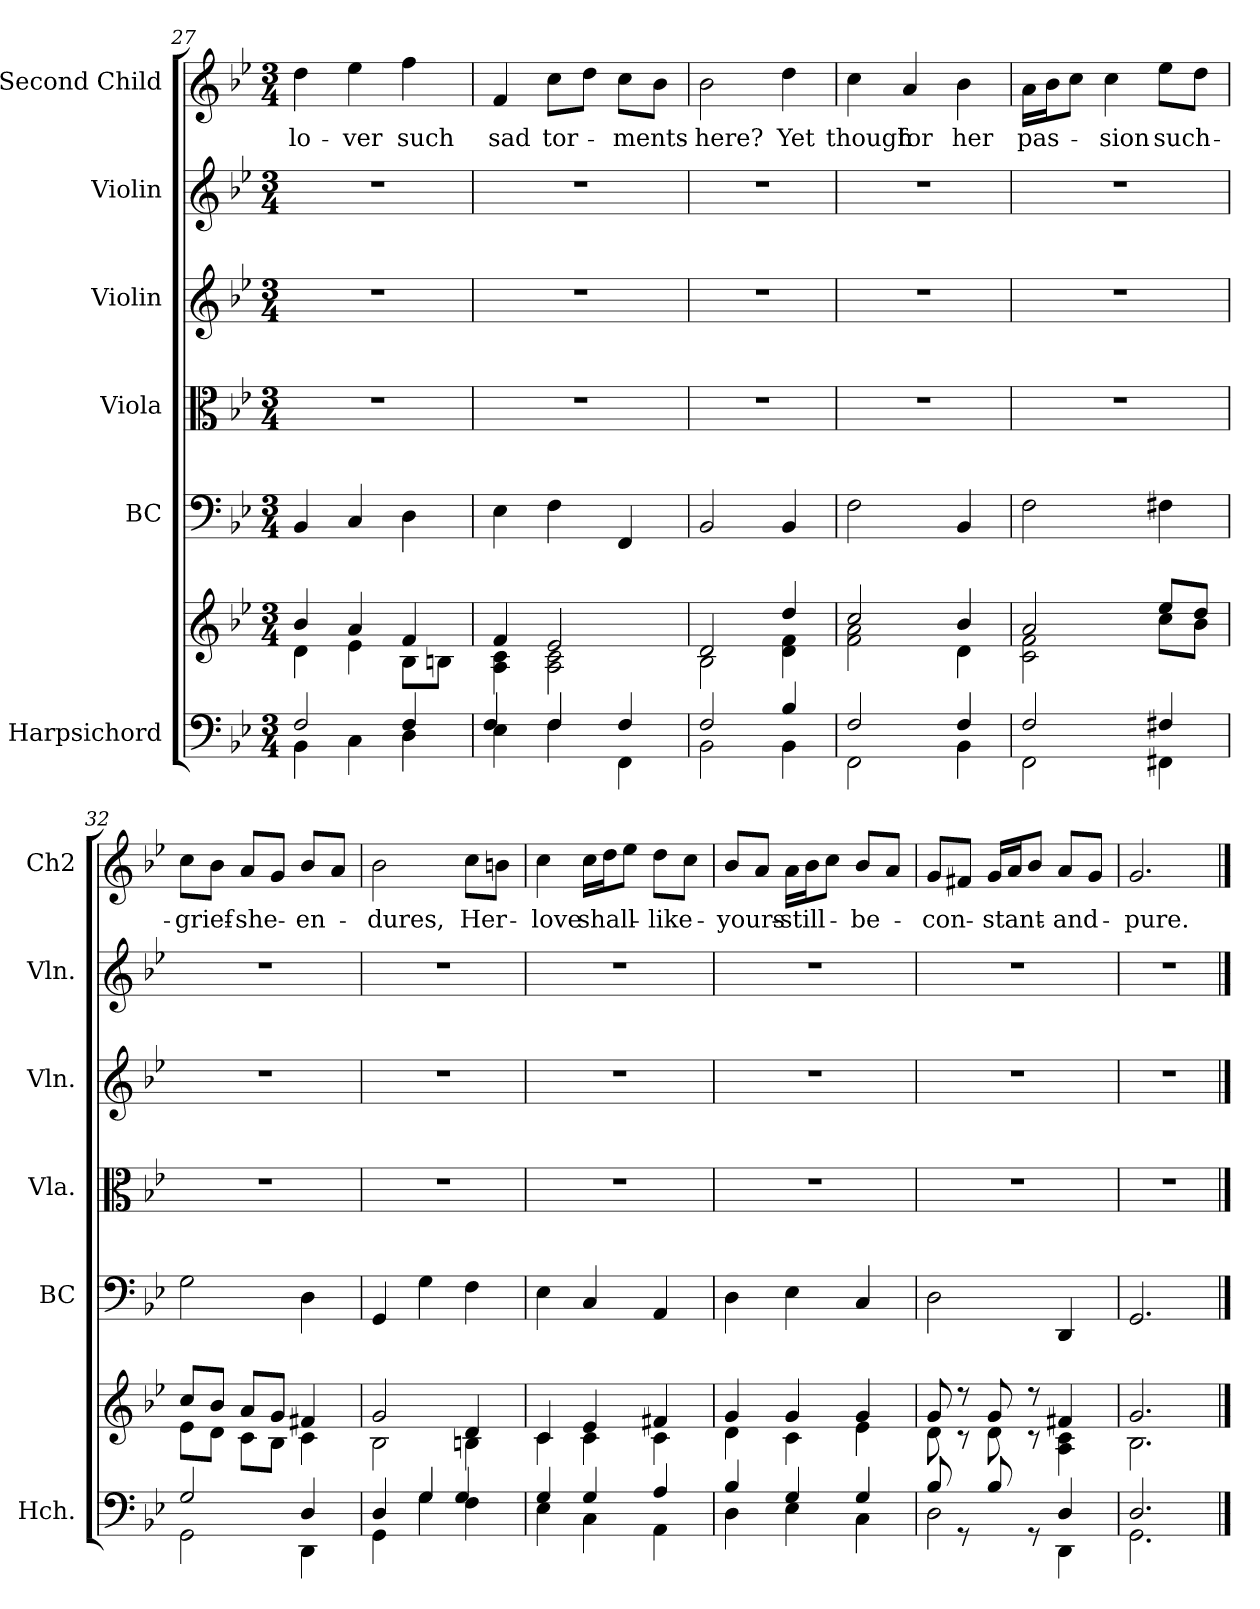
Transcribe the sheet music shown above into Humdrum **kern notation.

**kern	**kern	**kern	**kern	**kern	**kern	**kern	**text
*part6	*part6	*part5	*part4	*part3	*part2	*part1	*part1
*staff7	*staff6	*staff5	*staff4	*staff3	*staff2	*staff1	*staff1
*I"Harpsichord	*	*I"BC	*I"Viola	*I"Violin	*I"Violin	*I"Second Child	*
*I'Hch.	*	*I'BC	*I'Vla.	*I'Vln.	*I'Vln.	*I'Ch2	*
*clefF4	*clefG2	*clefF4	*clefC3	*clefG2	*clefG2	*clefG2	*
*k[b-e-]	*k[b-e-]	*k[b-e-]	*k[b-e-]	*k[b-e-]	*k[b-e-]	*k[b-e-]	*
*M3/4	*M3/4	*M3/4	*M3/4	*M3/4	*M3/4	*M3/4	*
=27	=27	=27	=27	=27	=27	=27	=27
*^	*^	*	*	*	*	*	*
!	!	!	!	!	!	!	!	!	!LO:LY:b
4BB-\	2F/	4b-/	4d\	4BB-/	2.r	2.r	2.r	4dd\	lo-
!	!	!	!	!	!	!	!	!	!LO:LY:b
4C\	.	4a/	4e-\	4C/	.	.	.	4ee-\	-ver
!	!	!	!	!	!	!	!	!	!LO:LY:b
4D\	4F/	4f/	8B-\L	4D\	.	.	.	4ff\	such
.	.	.	8Bn\J	.	.	.	.	.	.
=28	=28	=28	=28	=28	=28	=28	=28	=28	=28
!	!	!	!	!	!	!	!	!	!LO:LY:b
4E-\	4F/	4f/	4A\ 4c\	4E-\	2.r	2.r	2.r	4f/	sad
!	!	!	!	!	!	!	!	!	!LO:LY:b
4F\	4F/	2e-/	2A\ 2c\	4F\	.	.	.	8cc\L	tor-
.	.	.	.	.	.	.	.	8dd\J	.
!	!	!	!	!	!	!	!	!	!LO:LY:b
4FF\	4F/	.	.	4FF/	.	.	.	8cc\L	-ments-
.	.	.	.	.	.	.	.	8b-\J	.
=29	=29	=29	=29	=29	=29	=29	=29	=29	=29
!	!	!	!	!	!	!	!	!	!LO:LY:b
2BB-\	2F/	2d/	2B-\	2BB-/	2.r	2.r	2.r	2b-\	-here?
!	!	!	!	!	!	!	!	!	!LO:LY:b
4BB-\	4B-/	4dd/	4d\ 4f\	4BB-/	.	.	.	4dd\	Yet
=30	=30	=30	=30	=30	=30	=30	=30	=30	=30
!	!	!	!	!	!	!	!	!	!LO:LY:b
2FF\	2F/	2cc/	2f\ 2a\	2F\	2.r	2.r	2.r	4cc\	though
!	!	!	!	!	!	!	!	!	!LO:LY:b
.	.	.	.	.	.	.	.	4a/	for
!	!	!	!	!	!	!	!	!	!LO:LY:b
4BB-\	4F/	4b-/	4d\	4BB-/	.	.	.	4b-\	her
=31	=31	=31	=31	=31	=31	=31	=31	=31	=31
!	!	!	!	!	!	!	!	!	!LO:LY:b
2FF\	2F/	2a/	2c\ 2f\	2F\	2.r	2.r	2.r	16a\LL	pas-
.	.	.	.	.	.	.	.	16b-\J	.
.	.	.	.	.	.	.	.	8cc\J	.
!	!	!	!	!	!	!	!	!	!LO:LY:b
.	.	.	.	.	.	.	.	4cc\	-sion
!	!	!	!	!	!	!	!	!	!LO:LY:b
4FF#X\	4F#X/	8ee-/L	8cc\L	4F#X\	.	.	.	8ee-\L	such-
.	.	8dd/J	8b-\J	.	.	.	.	8dd\J	.
!!LO:LB:g=z
=32	=32	=32	=32	=32	=32	=32	=32	=32	=32
!	!	!	!	!	!	!	!	!	!LO:LY:b
2G/	2GG\	8cc/L	8e-\L	2G\	2.r	2.r	2.r	8cc\L	-grief-
.	.	8b-/J	8d\J	.	.	.	.	8b-\J	.
!	!	!	!	!	!	!	!	!	!LO:LY:b
.	.	8a/L	8c\L	.	.	.	.	8a/L	-she-
.	.	8g/J	8B-\J	.	.	.	.	8g/J	.
!	!	!	!	!	!	!	!	!	!LO:LY:b
4D/	4DD\	4f#X/	4c\	4D\	.	.	.	8b-/L	-en-
.	.	.	.	.	.	.	.	8a/J	.
=33	=33	=33	=33	=33	=33	=33	=33	=33	=33
!	!	!	!	!	!	!	!	!	!LO:LY:b
4GG\	4D/	2g/	2B-\	4GG/	2.r	2.r	2.r	2b-\	-dures,
4G\	4G/	.	.	4G\	.	.	.	.	.
!	!	!	!	!	!	!	!	!	!LO:LY:b
4F\	4G/	4d/	4Bn\	4F\	.	.	.	8cc\L	Her-
.	.	.	.	.	.	.	.	8bn\J	.
=34	=34	=34	=34	=34	=34	=34	=34	=34	=34
!	!	!	!	!	!	!	!	!	!LO:LY:b
4E-\	4G/	4c/	4c\	4E-\	2.r	2.r	2.r	4cc\	-love
!	!	!	!	!	!	!	!	!	!LO:LY:b
4C\	4G/	4e-/	4c\	4C/	.	.	.	16cc\LL	shall-
.	.	.	.	.	.	.	.	16dd\J	.
.	.	.	.	.	.	.	.	8ee-\J	.
!	!	!	!	!	!	!	!	!	!LO:LY:b
4AA\	4A/	4f#X/	4c\	4AA/	.	.	.	8dd\L	-like-
.	.	.	.	.	.	.	.	8cc\J	.
=35	=35	=35	=35	=35	=35	=35	=35	=35	=35
!	!	!	!	!	!	!	!	!	!LO:LY:b
4D\	4B-/	4g/	4d\	4D\	2.r	2.r	2.r	8b-/L	-yours-
.	.	.	.	.	.	.	.	8a/J	.
!	!	!	!	!	!	!	!	!	!LO:LY:b
4E-\	4G/	4g/	4c\	4E-\	.	.	.	16a\LL	-still-
.	.	.	.	.	.	.	.	16b-\J	.
.	.	.	.	.	.	.	.	8cc\J	.
!	!	!	!	!	!	!	!	!	!LO:LY:b
4C\	4G/	4g/	4e-\	4C/	.	.	.	8b-/L	-be-
.	.	.	.	.	.	.	.	8a/J	.
!!LO:PB:g=z
=36	=36	=36	=36	=36	=36	=36	=36	=36	=36
!	!	!	!	!	!	!	!	!	!LO:LY:b
2D\	8B-/	8g/	8d\	2D\	2.r	2.r	2.r	8g/L	-con-
.	8r	8r	8r	.	.	.	.	8f#X/J	.
!	!	!	!	!	!	!	!	!	!LO:LY:b
.	8B-/	8g/	8d\	.	.	.	.	16g/LL	-stant-
.	.	.	.	.	.	.	.	16a/J	.
.	8r	8r	8r	.	.	.	.	8b-/J	.
!	!	!	!	!	!	!	!	!	!LO:LY:b
4DD\	4D/	4f#X/	4A\ 4c\	4DD/	.	.	.	8a/L	-and-
.	.	.	.	.	.	.	.	8g/J	.
=37	=37	=37	=37	=37	=37	=37	=37	=37	=37
!	!	!	!	!	!	!	!	!	!LO:LY:b
2.GG\	2.D/	2.g/	2.B-\	2.GG/	2.r	2.r	2.r	2.g/	-pure.
*v	*v	*	*	*	*	*	*	*	*
*	*v	*v	*	*	*	*	*	*
==	==	==	==	==	==	==	==
*-	*-	*-	*-	*-	*-	*-	*-
